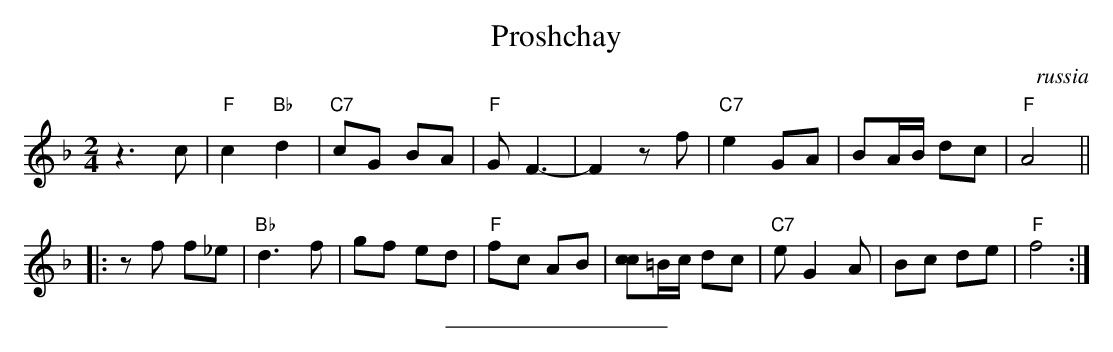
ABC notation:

X:1
T: Proshchay
O:russia
M: 2/4
L: 1/8
K: F
z3c \
| "F"c2 "Bb"d2 | "C7"cG BA | "F"G F3- | F2 zf \
| "C7"e2 GA | BA/B/ dc | "F"A4 ||
|: zf f_e \
| "Bb"d3 f | gf ed | "F"fc AB | [cc]=B/c/ dc \
| "C7"eG2 A | Bc de | "F"f4 :|
